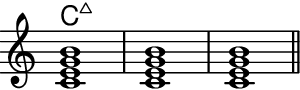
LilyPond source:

\version "2.24.4"
\language "english"
#(ly:set-option 'crop #t)
\include "include/alt.ly"
\score {
  \midi {
    \tempo 4=140
  }
  \layout {
    \context {
      \Score
      \omit BarNumber
    }
    indent = 0\mm
  }
  {
    <<
    \chords {
      \set noChordSymbol = ""
      \set minorChordModifier = \markup { "-" }
      \skip \ppp % spacer to set voice volume
      c1:maj7 | r1 | r1
    }
    \new Staff {
      \key c \major
      \numericTimeSignature
      \override Timing.TimeSignature.stencil = ##f
      \clef treble
      \relative {
        \skip \f % spacer to set voice volume
        <c' e g b>1 | % TODO: add interval annotation C->E : major 3rd
        <c e g b>1 | % TODO: add interval annotation C->G : perfect 5th
        <c e g b>1 | % TODO: add interval annotation C->B : major 7th
        \bar "||"
      }
    }
    >>
  }
}
